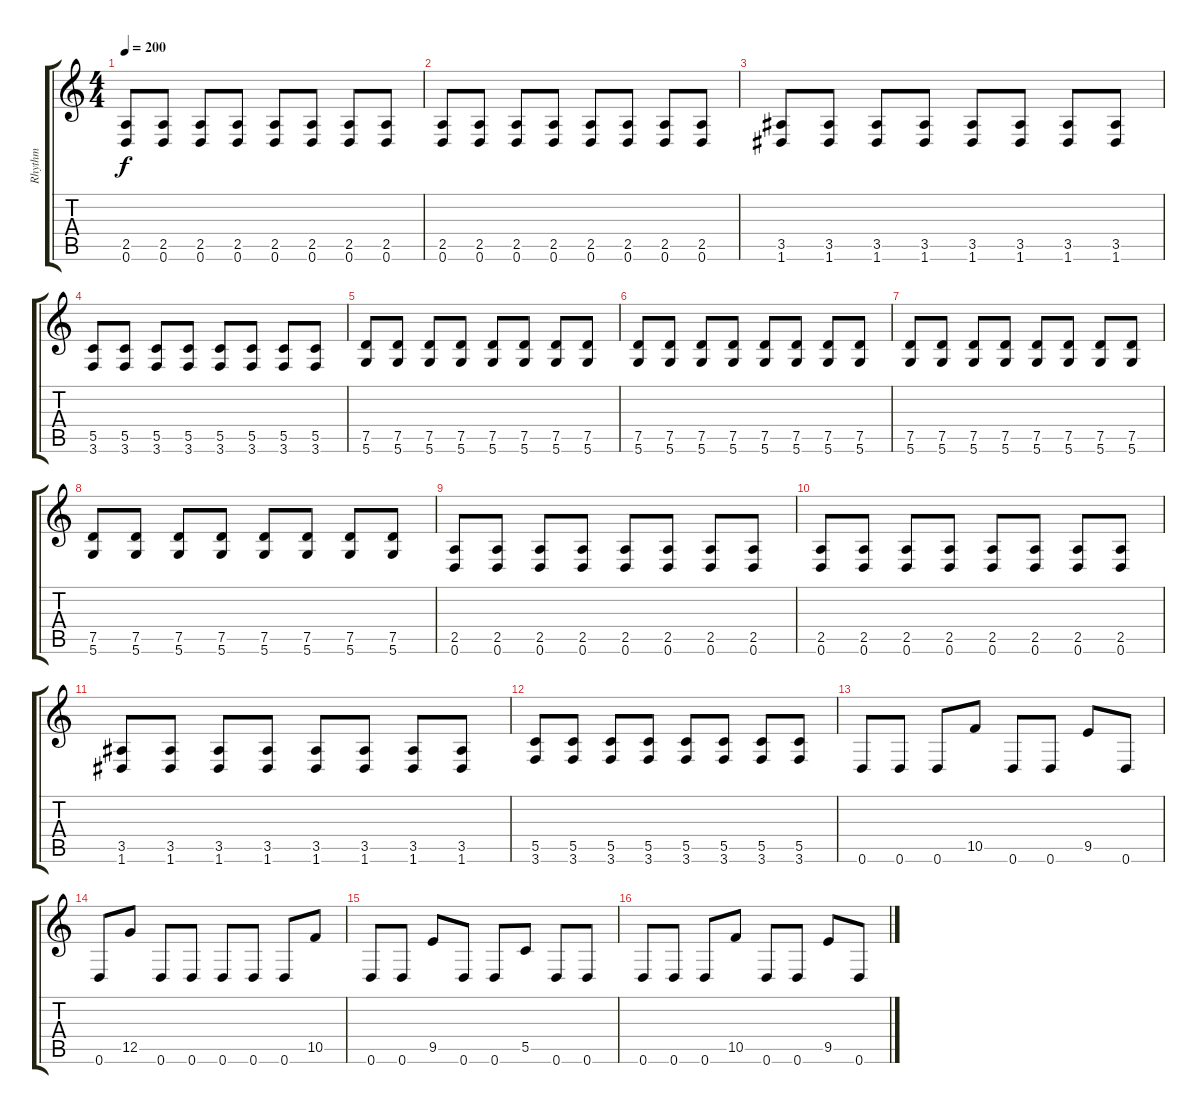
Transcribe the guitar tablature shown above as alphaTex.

\track ("Rhythm" "Rhythm") {instrument distortionguitar}
\staff {score tabs}
\tuning (D4 A3 F3 C3 G2 D2) {hide}
\ts (4 4)
\tempo 200
\clef g2
\ks c
(2.5 0.6).8{dy f} (2.5 0.6).8 (2.5 0.6).8 (2.5 0.6).8 (2.5 0.6).8 (2.5 0.6).8 (2.5 0.6).8 (2.5 0.6).8 |
(2.5 0.6).8 (2.5 0.6).8 (2.5 0.6).8 (2.5 0.6).8 (2.5 0.6).8 (2.5 0.6).8 (2.5 0.6).8 (2.5 0.6).8 |
(3.5 1.6).8 (3.5 1.6).8 (3.5 1.6).8 (3.5 1.6).8 (3.5 1.6).8 (3.5 1.6).8 (3.5 1.6).8 (3.5 1.6).8 |
(5.5 3.6).8 (5.5 3.6).8 (5.5 3.6).8 (5.5 3.6).8 (5.5 3.6).8 (5.5 3.6).8 (5.5 3.6).8 (5.5 3.6).8 |
(7.5 5.6).8 (7.5 5.6).8 (7.5 5.6).8 (7.5 5.6).8 (7.5 5.6).8 (7.5 5.6).8 (7.5 5.6).8 (7.5 5.6).8 |
(7.5 5.6).8 (7.5 5.6).8 (7.5 5.6).8 (7.5 5.6).8 (7.5 5.6).8 (7.5 5.6).8 (7.5 5.6).8 (7.5 5.6).8 |
(7.5 5.6).8 (7.5 5.6).8 (7.5 5.6).8 (7.5 5.6).8 (7.5 5.6).8 (7.5 5.6).8 (7.5 5.6).8 (7.5 5.6).8 |
(7.5 5.6).8 (7.5 5.6).8 (7.5 5.6).8 (7.5 5.6).8 (7.5 5.6).8 (7.5 5.6).8 (7.5 5.6).8 (7.5 5.6).8 |
(2.5 0.6).8 (2.5 0.6).8 (2.5 0.6).8 (2.5 0.6).8 (2.5 0.6).8 (2.5 0.6).8 (2.5 0.6).8 (2.5 0.6).8 |
(2.5 0.6).8 (2.5 0.6).8 (2.5 0.6).8 (2.5 0.6).8 (2.5 0.6).8 (2.5 0.6).8 (2.5 0.6).8 (2.5 0.6).8 |
(3.5 1.6).8 (3.5 1.6).8 (3.5 1.6).8 (3.5 1.6).8 (3.5 1.6).8 (3.5 1.6).8 (3.5 1.6).8 (3.5 1.6).8 |
(5.5 3.6).8 (5.5 3.6).8 (5.5 3.6).8 (5.5 3.6).8 (5.5 3.6).8 (5.5 3.6).8 (5.5 3.6).8 (5.5 3.6).8 |
0.6.8 0.6.8 0.6.8 10.5.8 0.6.8 0.6.8 9.5.8 0.6.8 |
0.6.8 12.5.8 0.6.8 0.6.8 0.6.8 0.6.8 0.6.8 10.5.8 |
0.6.8 0.6.8 9.5.8 0.6.8 0.6.8 5.5.8 0.6.8 0.6.8 |
0.6.8 0.6.8 0.6.8 10.5.8 0.6.8 0.6.8 9.5.8 0.6.8
